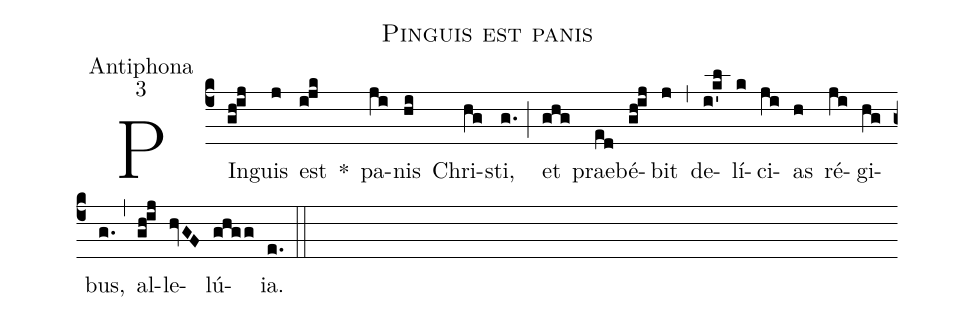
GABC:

name:Pinguis est panis;
office-part:Antiphona;
mode:3;
%%
(c4) PIn(gh!ij)guis(j) est(i!jk) *() pa(ji)nis(hi) Chri(hg)sti,(g.) (;) et(ghg) prae(ed)bé(gh!ij)bit(j) (,) de(i!k'l)lí(k)ci(ji)as(h) ré(ji)gi(hg)bus,(g.) (,) al(gh!ij)le(hvGF)lú(ghgg)ia.(e.) (::)
